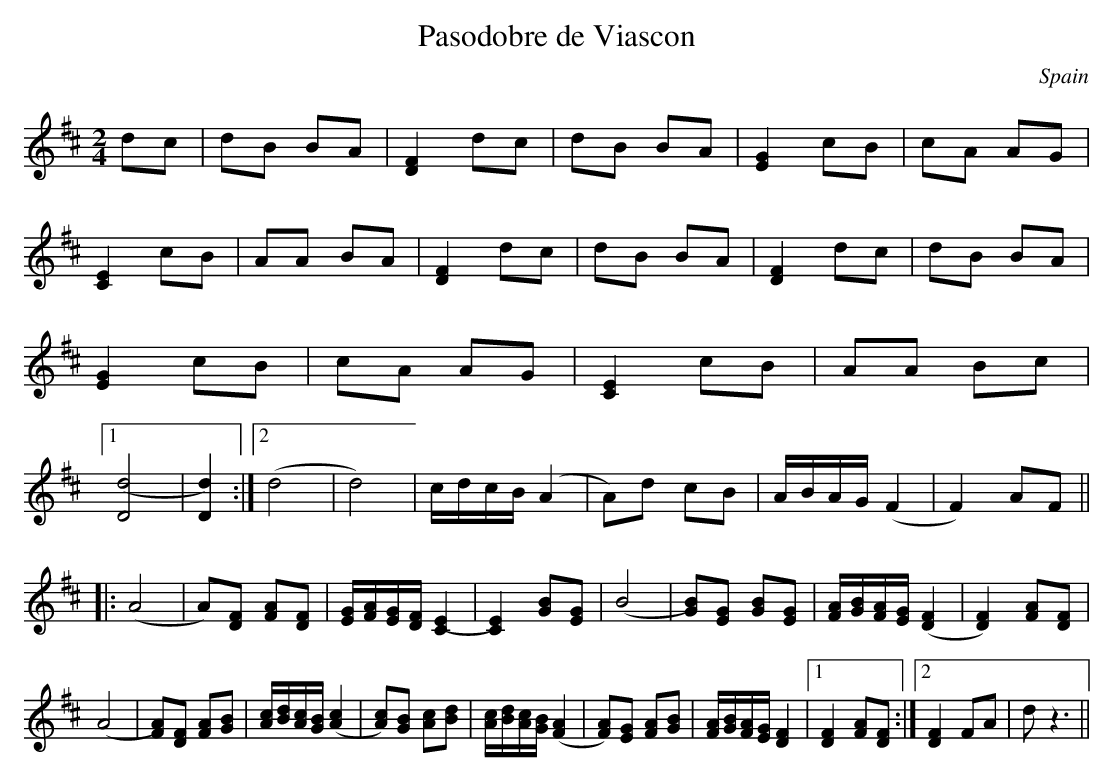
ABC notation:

X:1
T:Pasodobre de Viascon
O:Spain
M:2/4
L:1/8
K:D
dc|                                \
dB BA|[F2D2] dc|dB BA|[G2E2] cB|   \
cA AG|[E2C2] cB|AA BA|[F2D2] dc|   \
dB BA|[F2D2] dc|dB BA|[G2E2] cB|   \
cA AG|[E2C2] cB|AA Bc              \
|1 [D4(d4]|[d2)D2] :|2             \
(d4|d4)| c/d/c/B/ (A2|A)d cB|      \
A/B/A/G/ (F2|F2) AF||
|:(A4|A)[FD] [AF][FD]|             \
[G/E/][A/F/][G/E/][F/D/] [C2(E2]|  \
[E2)C2] [BG][GE]|                  \
(B4|[B)G][GE] [BG][GE]|            \
[A/F/][B/G/][A/F/][G/E/] [F2(D2]   |\
[D2)F2] [AF][FD]                   |
(A4|[A)F][FD] [AF][BG]             |\
[c/A/][d/B/][c/A/][B/G/] [c2(A2]   |\
[A)c][BG] [cA][dB]                 |\
[c/A/][d/B/][c/A/][B/G/] [A2(F2]   |\
[F)A][GE] [AF][BG]                 |\
[A/F/][B/G/][A/F/][G/E/] [F2D2]     \
|1 [F2D2] [AF][FD] :|2 [F2D2] FA|dz3||
